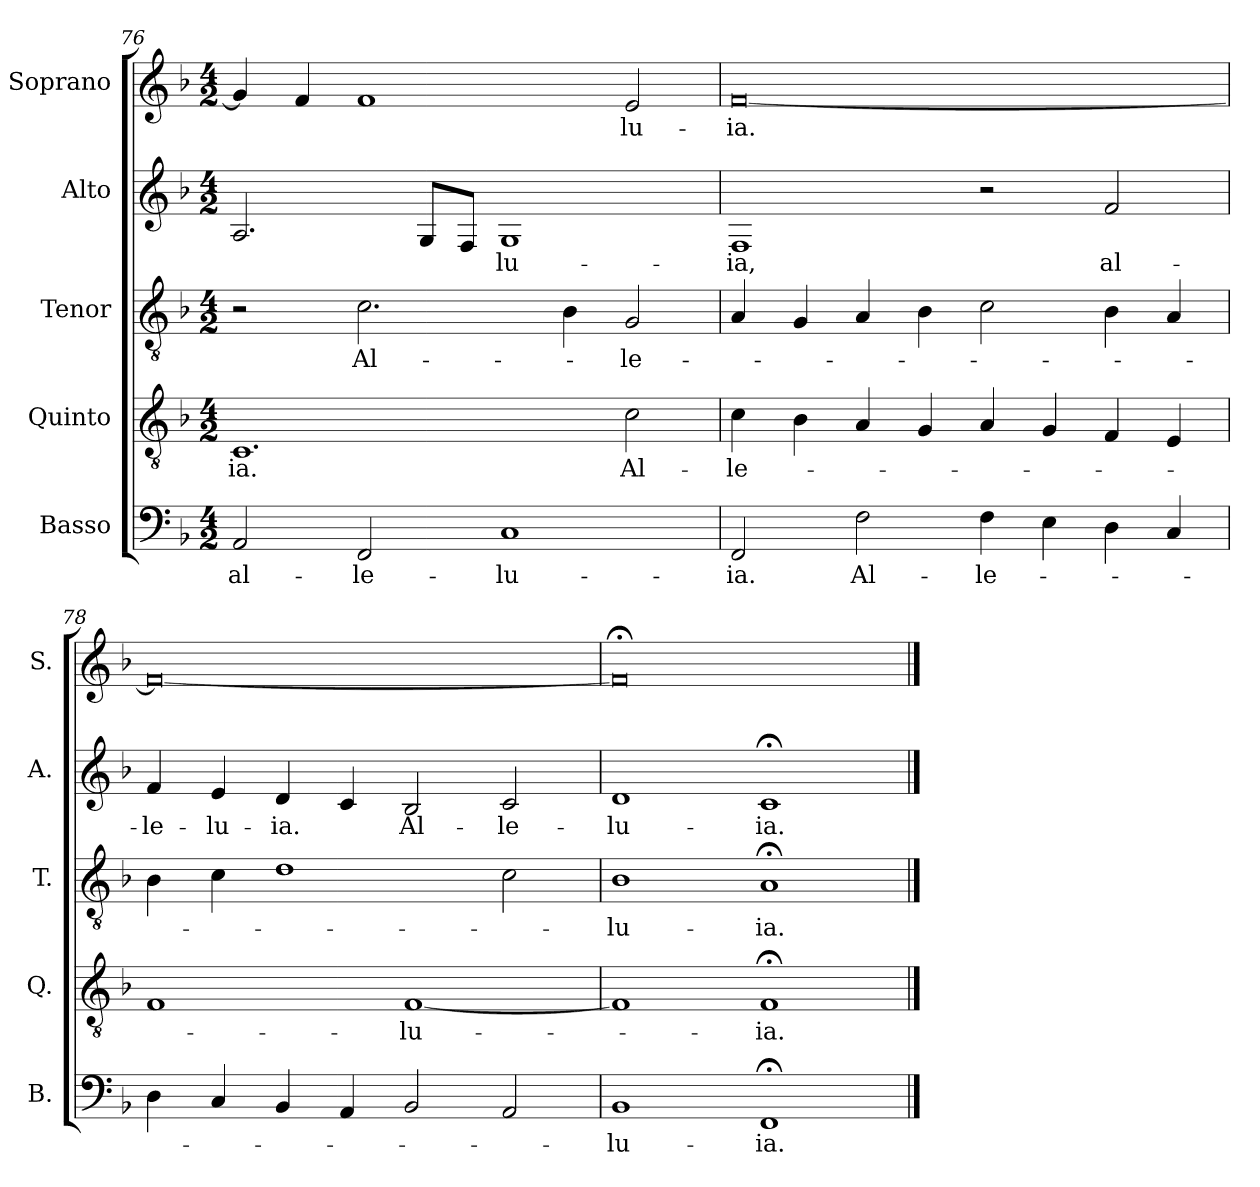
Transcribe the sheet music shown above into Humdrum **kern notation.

**kern	**text	**kern	**text	**kern	**text	**kern	**text	**kern	**text
*part5	*part5	*part4	*part4	*part3	*part3	*part2	*part2	*part1	*part1
*staff5	*staff5	*staff4	*staff4	*staff3	*staff3	*staff2	*staff2	*staff1	*staff1
*I"Basso	*	*I"Quinto	*	*I"Tenor	*	*I"Alto	*	*I"Soprano	*
*I'B.	*	*I'Q.	*	*I'T.	*	*I'A.	*	*I'S.	*
*clefF4	*	*clefGv2	*	*clefGv2	*	*clefG2	*	*clefG2	*
*	*	*ITrd7c12	*	*ITrd7c12	*	*	*	*	*
*k[b-]	*	*k[b-]	*	*k[b-]	*	*k[b-]	*	*k[b-]	*
*F:	*	*F:	*	*F:	*	*F:	*	*F:	*
*M4/2	*	*M4/2	*	*M4/2	*	*M4/2	*	*M4/2	*
=76	=76	=76	=76	=76	=76	=76	=76	=76	=76
!	!LO:LY:b:color=#000000	!	!	!	!	!	!	!	!
!	!	!	!LO:LY:b:color=#000000	!	!	!	!	!	!
2AAi/	al-	1.CCi	-ia.	2r	.	2.Ai/	.	4gi/]	.
.	.	.	.	.	.	.	.	4fi/	.
!	!LO:LY:b:color=#000000	!	!	!	!	!	!	!	!
!	!	!	!	!	!LO:LY:b:color=#000000	!	!	!	!
2FFi/	-le-	.	.	2.Ci\	Al-	.	.	1fi	.
.	.	.	.	.	.	8Gi/L	.	.	.
.	.	.	.	.	.	8Fi/J	.	.	.
!	!LO:LY:b:color=#000000	!	!	!	!	!	!	!	!
!	!	!	!	!	!	!	!LO:LY:b:color=#000000	!	!
1Ci	-lu-	.	.	.	.	1Gi	-lu-	.	.
.	.	.	.	4BB-i\	.	.	.	.	.
!	!	!	!LO:LY:b:color=#000000	!	!	!	!	!	!
!	!	!	!	!	!LO:LY:b:color=#000000	!	!	!	!
!	!	!	!	!	!	!	!	!	!LO:LY:b:color=#000000
.	.	2Ci\	Al-	2GGi/	-le-	.	.	2ei/	-lu-
=77	=77	=77	=77	=77	=77	=77	=77	=77	=77
!	!LO:LY:b:color=#000000	!	!	!	!	!	!	!	!
!	!	!	!LO:LY:b:color=#000000	!	!	!	!	!	!
!	!	!	!	!	!	!	!LO:LY:b:color=#000000	!	!
!	!	!	!	!	!	!	!	!	!LO:LY:b:color=#000000
2FFi/	-ia.	4Ci\	-le-	4AAi/	.	1Fi	-ia,	[0fi	-ia.
.	.	4BB-i\	.	4GGi/	.	.	.	.	.
!	!LO:LY:b:color=#000000	!	!	!	!	!	!	!	!
2Fi\	Al-	4AAi/	.	4AAi/	.	.	.	.	.
.	.	4GGi/	.	4BB-i\	.	.	.	.	.
!	!LO:LY:b:color=#000000	!	!	!	!	!	!	!	!
4Fi\	-le-	4AAi/	.	2Ci\	.	2r	.	.	.
4Ei\	.	4GGi/	.	.	.	.	.	.	.
!	!	!	!	!	!	!	!LO:LY:b:color=#000000	!	!
4Di\	.	4FFi/	.	4BB-i\	.	2fi/	al-	.	.
4Ci/	.	4EEi/	.	4AAi/	.	.	.	.	.
=78	=78	=78	=78	=78	=78	=78	=78	=78	=78
!	!	!	!	!	!	!	!LO:LY:b:color=#000000	!	!
4Di\	.	1FFi	.	4BB-i\	.	4fi/	-le-	0fi_	.
!	!	!	!	!	!	!	!LO:LY:b:color=#000000	!	!
4Ci/	.	.	.	4Ci\	.	4ei/	-lu-	.	.
!	!	!	!	!	!	!	!LO:LY:b:color=#000000	!	!
4BB-i/	.	.	.	1Di	.	4di/	-ia.	.	.
4AAi/	.	.	.	.	.	4ci/	.	.	.
!	!	!	!LO:LY:b:color=#000000	!	!	!	!	!	!
!	!	!	!	!	!	!	!LO:LY:b:color=#000000	!	!
2BB-i/	.	[1FFi	-lu-	.	.	2B-i/	Al-	.	.
!	!	!	!	!	!	!	!LO:LY:b:color=#000000	!	!
2AAi/	.	.	.	2Ci\	.	2ci/	-le-	.	.
=79	=79	=79	=79	=79	=79	=79	=79	=79	=79
!	!LO:LY:b:color=#000000	!	!	!	!	!	!	!	!
!	!	!	!	!	!LO:LY:b:color=#000000	!	!	!	!
!	!	!	!	!	!	!	!LO:LY:b:color=#000000	!	!
1BB-i	-lu-	1FFi]	.	1BB-i	-lu-	1di	-lu-	0f;i]	.
!	!LO:LY:b:color=#000000	!	!	!	!	!	!	!	!
!	!	!	!LO:LY:b:color=#000000	!	!	!	!	!	!
!	!	!	!	!	!LO:LY:b:color=#000000	!	!	!	!
!	!	!	!	!	!	!	!LO:LY:b:color=#000000	!	!
1FF;i	-ia.	1FF;i	-ia.	1AA;i	-ia.	1c;i	-ia.	.	.
==	==	==	==	==	==	==	==	==	==
*-	*-	*-	*-	*-	*-	*-	*-	*-	*-
